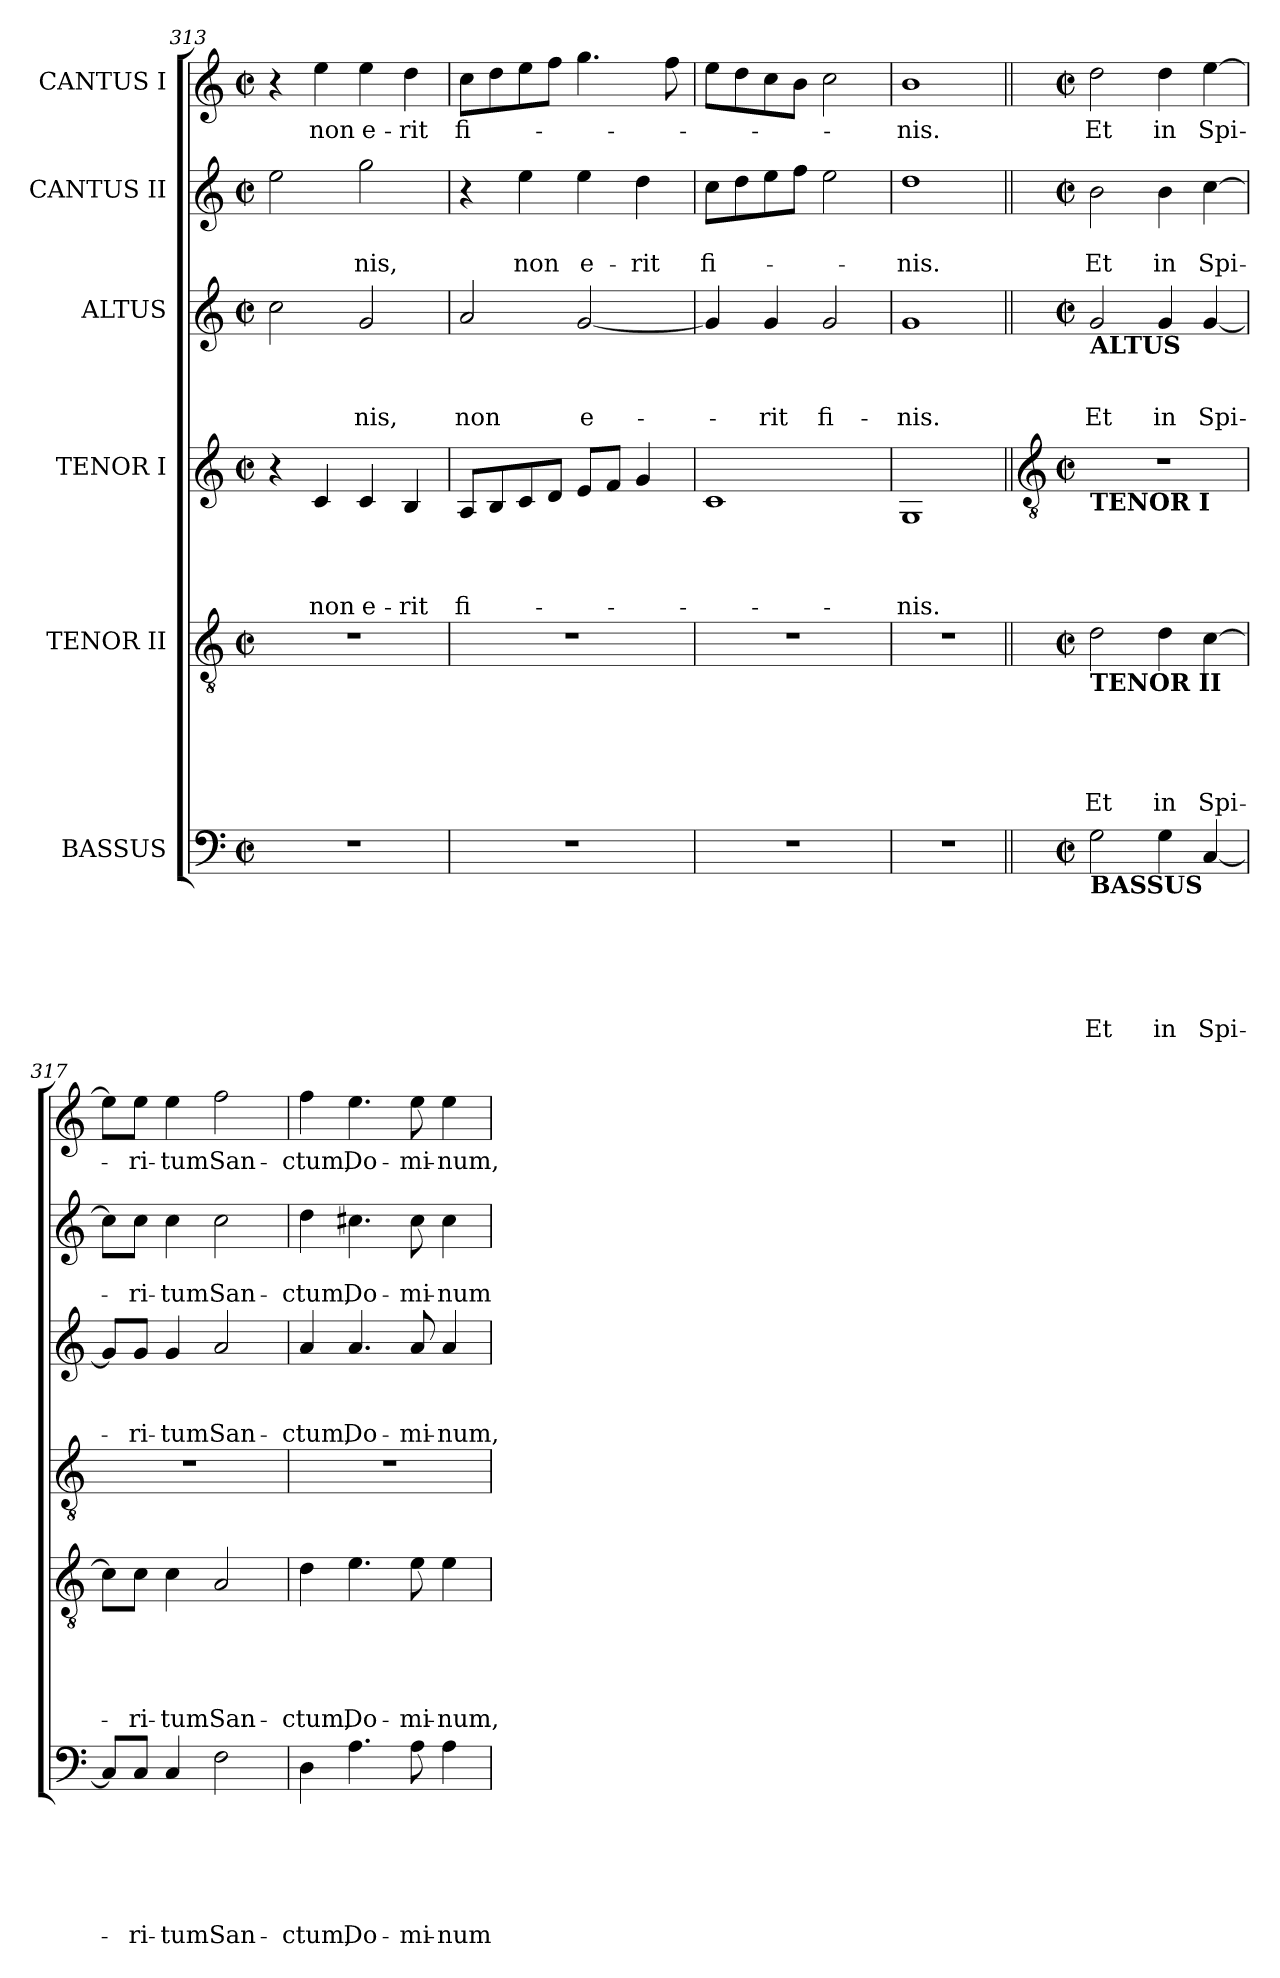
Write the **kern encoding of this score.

**kern	**text	**text	**text	**text	**text	**text	**kern	**text	**text	**text	**text	**text	**kern	**text	**text	**text	**text	**kern	**text	**text	**text	**kern	**text	**text	**kern	**text
*part6	*part6	*part6	*part6	*part6	*part6	*part6	*part5	*part5	*part5	*part5	*part5	*part5	*part4	*part4	*part4	*part4	*part4	*part3	*part3	*part3	*part3	*part2	*part2	*part2	*part1	*part1
*staff6	*staff6	*staff6	*staff6	*staff6	*staff6	*staff6	*staff5	*staff5	*staff5	*staff5	*staff5	*staff5	*staff4	*staff4	*staff4	*staff4	*staff4	*staff3	*staff3	*staff3	*staff3	*staff2	*staff2	*staff2	*staff1	*staff1
*I"BASSUS	*	*	*	*	*	*	*I"TENOR II	*	*	*	*	*	*I"TENOR I	*	*	*	*	*I"ALTUS	*	*	*	*I"CANTUS II	*	*	*I"CANTUS I	*
*clefF4	*	*	*	*	*	*	*clefGv2	*	*	*	*	*	*clefG2	*	*	*	*	*clefG2	*	*	*	*clefG2	*	*	*clefG2	*
*k[]	*	*	*	*	*	*	*k[]	*	*	*	*	*	*k[]	*	*	*	*	*k[]	*	*	*	*k[]	*	*	*k[]	*
*C:	*	*	*	*	*	*	*C:	*	*	*	*	*	*C:	*	*	*	*	*C:	*	*	*	*C:	*	*	*C:	*
*M2/2	*	*	*	*	*	*	*M2/2	*	*	*	*	*	*M2/2	*	*	*	*	*M2/2	*	*	*	*M2/2	*	*	*M2/2	*
*met(c|)	*	*	*	*	*	*	*met(c|)	*	*	*	*	*	*met(c|)	*	*	*	*	*met(c|)	*	*	*	*met(c|)	*	*	*met(c|)	*
=313	=313	=313	=313	=313	=313	=313	=313	=313	=313	=313	=313	=313	=313	=313	=313	=313	=313	=313	=313	=313	=313	=313	=313	=313	=313	=313
1r	.	.	.	.	.	.	1r	.	.	.	.	.	4r	.	.	.	.	2cc\	.	.	.	2ee\	.	.	4r	.
.	.	.	.	.	.	.	.	.	.	.	.	.	4c/	.	.	.	non	.	.	.	.	.	.	.	4ee\	non
.	.	.	.	.	.	.	.	.	.	.	.	.	4c/	.	.	.	e-	2g/	.	.	-nis,	2gg\	.	-nis,	4ee\	e-
.	.	.	.	.	.	.	.	.	.	.	.	.	4B/	.	.	.	-rit	.	.	.	.	.	.	.	4dd\	-rit
=314	=314	=314	=314	=314	=314	=314	=314	=314	=314	=314	=314	=314	=314	=314	=314	=314	=314	=314	=314	=314	=314	=314	=314	=314	=314	=314
1r	.	.	.	.	.	.	1r	.	.	.	.	.	8A/L	.	.	.	fi-	2a/	.	.	non	4r	.	.	8cc\L	fi-
.	.	.	.	.	.	.	.	.	.	.	.	.	8B/	.	.	.	.	.	.	.	.	.	.	.	8dd\	.
.	.	.	.	.	.	.	.	.	.	.	.	.	8c/	.	.	.	.	.	.	.	.	4ee\	.	non	8ee\	.
.	.	.	.	.	.	.	.	.	.	.	.	.	8d/J	.	.	.	.	.	.	.	.	.	.	.	8ff\J	.
.	.	.	.	.	.	.	.	.	.	.	.	.	8e/L	.	.	.	.	[2g/	.	.	e-	4ee\	.	e-	4.gg\	.
.	.	.	.	.	.	.	.	.	.	.	.	.	8f/J	.	.	.	.	.	.	.	.	.	.	.	.	.
.	.	.	.	.	.	.	.	.	.	.	.	.	4g/	.	.	.	.	.	.	.	.	4dd\	.	-rit	.	.
.	.	.	.	.	.	.	.	.	.	.	.	.	.	.	.	.	.	.	.	.	.	.	.	.	8ff\	.
=315	=315	=315	=315	=315	=315	=315	=315	=315	=315	=315	=315	=315	=315	=315	=315	=315	=315	=315	=315	=315	=315	=315	=315	=315	=315	=315
1r	.	.	.	.	.	.	1r	.	.	.	.	.	1c	.	.	.	.	4g/]	.	.	.	8cc\L	.	fi-	8ee\L	.
.	.	.	.	.	.	.	.	.	.	.	.	.	.	.	.	.	.	.	.	.	.	8dd\	.	.	8dd\	.
.	.	.	.	.	.	.	.	.	.	.	.	.	.	.	.	.	.	4g/	.	.	-rit	8ee\	.	.	8cc\	.
.	.	.	.	.	.	.	.	.	.	.	.	.	.	.	.	.	.	.	.	.	.	8ff\J	.	.	8b\J	.
.	.	.	.	.	.	.	.	.	.	.	.	.	.	.	.	.	.	2g/	.	.	fi-	2ee\	.	.	2cc\	.
=316	=316	=316	=316	=316	=316	=316	=316	=316	=316	=316	=316	=316	=316	=316	=316	=316	=316	=316	=316	=316	=316	=316	=316	=316	=316	=316
1r	.	.	.	.	.	.	1r	.	.	.	.	.	1G	.	.	.	-nis.	1g	.	.	-nis.	1dd	.	-nis.	1b	-nis.
!!LO:LB:g=z
=316X4||	=316X4||	=316X4||	=316X4||	=316X4||	=316X4||	=316X4||	=316X4||	=316X4||	=316X4||	=316X4||	=316X4||	=316X4||	=316X4||	=316X4||	=316X4||	=316X4||	=316X4||	=316X4||	=316X4||	=316X4||	=316X4||	=316X4||	=316X4||	=316X4||	=316X4||	=316X4||
*	*	*	*	*	*	*	*	*	*	*	*	*	*clefGv2	*	*	*	*	*	*	*	*	*	*	*	*	*
*M2/2	*	*	*	*	*	*	*M2/2	*	*	*	*	*	*M2/2	*	*	*	*	*M2/2	*	*	*	*M2/2	*	*	*M2/2	*
*met(c|)	*	*	*	*	*	*	*met(c|)	*	*	*	*	*	*met(c|)	*	*	*	*	*met(c|)	*	*	*	*met(c|)	*	*	*met(c|)	*
!	!	!	!	!	!	!	!	!	!	!	!	!	!	!	!	!	!	!LO:TX:b:B:t=ALTUS	!	!	!	!	!	!	!	!
!	!	!	!	!	!	!	!	!	!	!	!	!	!LO:TX:b:B:t=TENOR I	!	!	!	!	!	!	!	!	!	!	!	!	!
!	!	!	!	!	!	!	!LO:TX:b:B:t=TENOR II	!	!	!	!	!	!	!	!	!	!	!	!	!	!	!	!	!	!	!
!LO:TX:b:B:t=BASSUS	!	!	!	!	!	!	!	!	!	!	!	!	!	!	!	!	!	!	!	!	!	!	!	!	!	!
2G\	.	.	.	.	.	Et	2d\	.	.	.	.	Et	1r	.	.	.	.	2g/	.	.	Et	2b\	.	Et	2dd\	Et
4G\	.	.	.	.	.	in	4d\	.	.	.	.	in	.	.	.	.	.	4g/	.	.	in	4b\	.	in	4dd\	in
[4C/	.	.	.	.	.	Spi-	[4c\	.	.	.	.	Spi-	.	.	.	.	.	[4g/	.	.	Spi-	[4cc\	.	Spi-	[4ee\	Spi-
=317	=317	=317	=317	=317	=317	=317	=317	=317	=317	=317	=317	=317	=317	=317	=317	=317	=317	=317	=317	=317	=317	=317	=317	=317	=317	=317
8C/L]	.	.	.	.	.	.	8c\L]	.	.	.	.	.	1r	.	.	.	.	8g/L]	.	.	.	8cc\L]	.	.	8ee\L]	.
8C/J	.	.	.	.	.	-ri-	8c\J	.	.	.	.	-ri-	.	.	.	.	.	8g/J	.	.	-ri-	8cc\J	.	-ri-	8ee\J	-ri-
4C/	.	.	.	.	.	-tum	4c\	.	.	.	.	-tum	.	.	.	.	.	4g/	.	.	-tum	4cc\	.	-tum	4ee\	-tum
2F\	.	.	.	.	.	San-	2A/	.	.	.	.	San-	.	.	.	.	.	2a/	.	.	San-	2cc\	.	San-	2ff\	San-
=318	=318	=318	=318	=318	=318	=318	=318	=318	=318	=318	=318	=318	=318	=318	=318	=318	=318	=318	=318	=318	=318	=318	=318	=318	=318	=318
4D\	.	.	.	.	.	-ctum,	4d\	.	.	.	.	-ctum,	1r	.	.	.	.	4a/	.	.	-ctum,	4dd\	.	-ctum,	4ff\	-ctum,
4.A\	.	.	.	.	.	Do-	4.e\	.	.	.	.	Do-	.	.	.	.	.	4.a/	.	.	Do-	4.cc#X\	.	Do-	4.ee\	Do-
8A\	.	.	.	.	.	-mi-	8e\	.	.	.	.	-mi-	.	.	.	.	.	8a/	.	.	-mi-	8cc#\	.	-mi-	8ee\	-mi-
4A\	.	.	.	.	.	-num	4e\	.	.	.	.	-num,	.	.	.	.	.	4a/	.	.	-num,	4cc#\	.	-num	4ee\	-num,
=	=	=	=	=	=	=	=	=	=	=	=	=	=	=	=	=	=	=	=	=	=	=	=	=	=	=
*-	*-	*-	*-	*-	*-	*-	*-	*-	*-	*-	*-	*-	*-	*-	*-	*-	*-	*-	*-	*-	*-	*-	*-	*-	*-	*-
